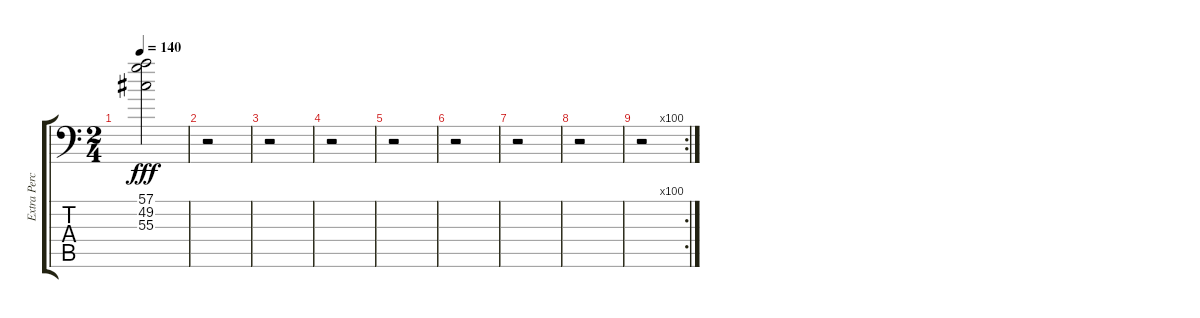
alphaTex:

\track ("Extra Percussion 2" "Extra Perc") {instrument acousticgrandpiano}
\staff {score tabs}
\tuning (C-1 C-1 C-1 C-1 C-1 C-1) {hide}
\ts (2 4)
\tempo 140
\clef f4
\ks c
(57.1 49.2 55.3).2{dy fff} |
r.2 |
r.2 |
r.2 |
r.2 |
r.2 |
r.2 |
r.2 |
\rc 100
r.2
